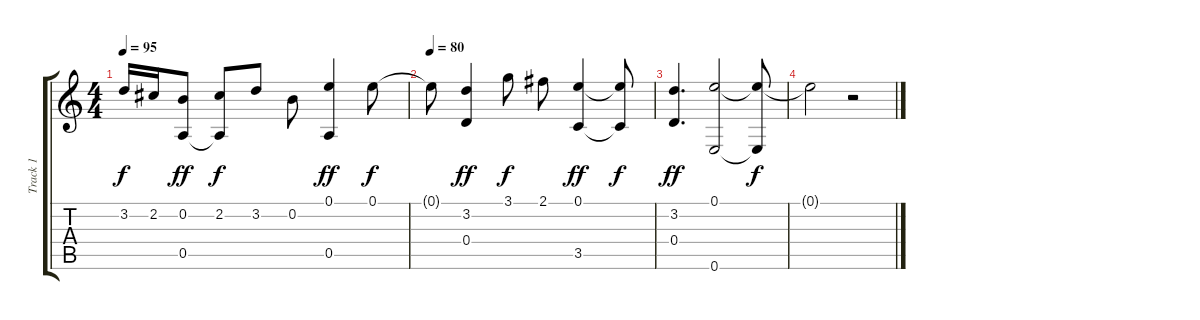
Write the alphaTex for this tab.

\track ("Track 1" "Track 1") {instrument acousticguitarsteel}
\staff {score tabs}
\tuning (E4 B3 G3 D3 A2 E2) {hide}
\ts (4 4)
\tempo 95
\clef g2
\ks c
3.2.16{dy f} 2.2.16 (0.2 0.5).8{dy ff} (2.2 0.5{t}).8{dy f} 3.2.8 0.2.8 (0.1 0.5).4{dy ff} 0.1.8{dy f} |
\tempo 80
0.1{t}.8 (3.2 0.4).4{dy ff} 3.1.8{dy f} 2.1.8 (0.1 3.5).4{dy ff} (0.1{t} 3.5{t}).8{dy f} |
(3.2 0.4).4{d dy ff} (0.1 0.6).2 (0.1{t} 0.6{t}).8{dy f} |
0.1{t}.2 r.2
